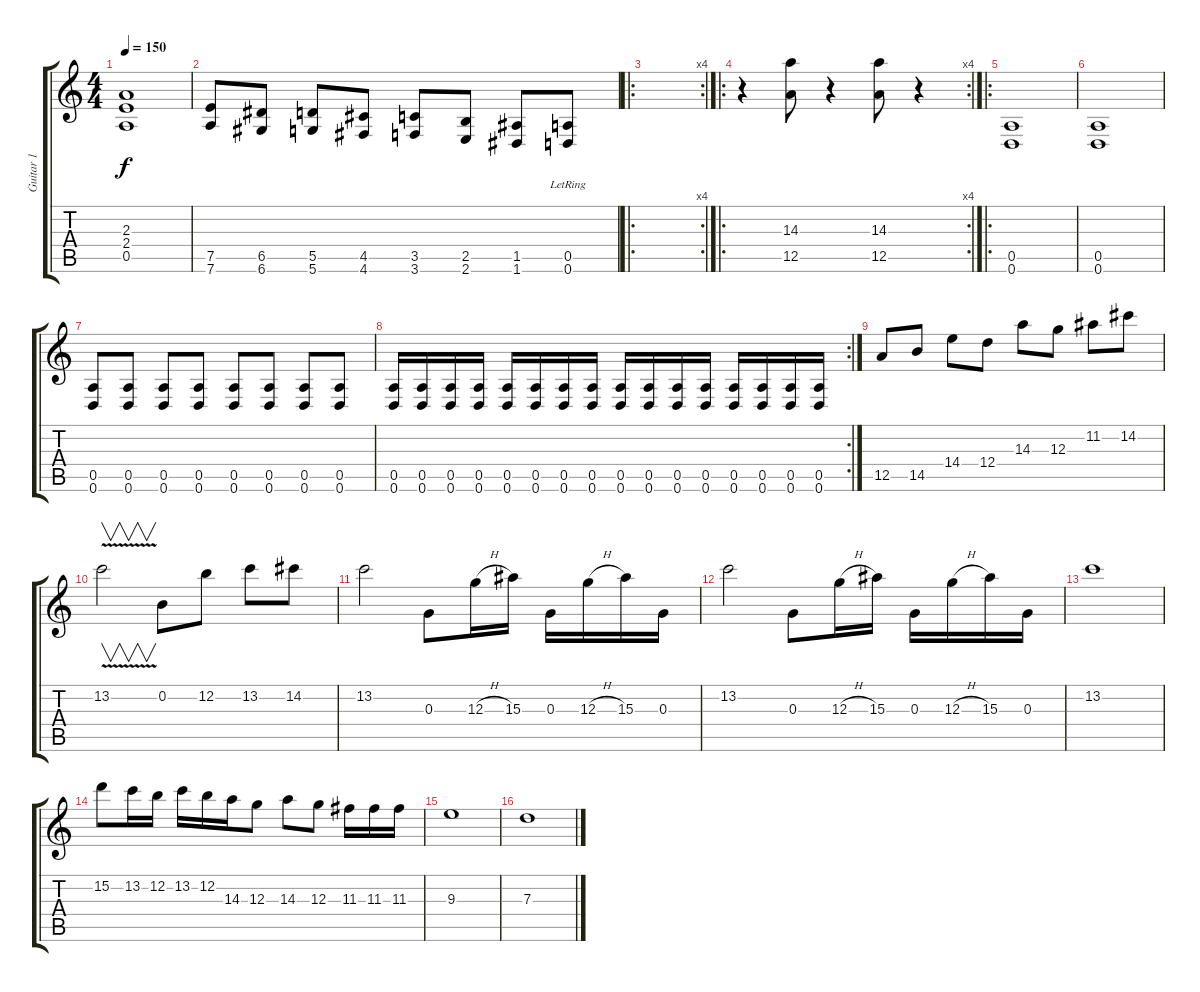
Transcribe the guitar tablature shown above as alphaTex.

\track ("Guitar 1" "Guitar 1") {instrument overdrivenguitar}
\staff {score tabs}
\tuning (E4 B3 G3 D3 A2 D2) {hide}
\ts (4 4)
\tempo 150
\clef g2
\ks c
(2.3 2.4 0.5).1{dy f} |
(7.5 7.6).8 (6.5 6.6).8 (5.5 5.6).8 (4.5 4.6).8 (3.5 3.6).8 (2.5 2.6).8 (1.5 1.6).8 (0.5{lr} 0.6{lr}).8 |
\ro
\rc 4
|
\ro
\rc 4
r.4 (14.3 12.5).8 r.4 (14.3 12.5).8 r.4 |
\ro
(0.5 0.6).1 |
(0.5 0.6).1 |
(0.5 0.6).8 (0.5 0.6).8 (0.5 0.6).8 (0.5 0.6).8 (0.5 0.6).8 (0.5 0.6).8 (0.5 0.6).8 (0.5 0.6).8 |
\rc 2
(0.5 0.6).16 (0.5 0.6).16 (0.5 0.6).16 (0.5 0.6).16 (0.5 0.6).16 (0.5 0.6).16 (0.5 0.6).16 (0.5 0.6).16 (0.5 0.6).16 (0.5 0.6).16 (0.5 0.6).16 (0.5 0.6).16 (0.5 0.6).16 (0.5 0.6).16 (0.5 0.6).16 (0.5 0.6).16 |
12.5.8 14.5.8 14.4.8 12.4.8 14.3.8 12.3.8 11.2.8 14.2.8 |
13.2{v}.2{v} 0.2.8 12.2.8 13.2.8 14.2.8 |
13.2.2 0.3.8 12.3{h}.16 15.3.16 0.3.16 12.3{h}.16 15.3.16 0.3.16 |
13.2.2 0.3.8 12.3{h}.16 15.3.16 0.3.16 12.3{h}.16 15.3.16 0.3.16 |
13.2.1 |
15.2.8 13.2.16 12.2.16 13.2.16 12.2.16 14.3.16 12.3.8 14.3.8 12.3.8 11.3.16 11.3.16 11.3.16 |
9.3.1 |
7.3.1
